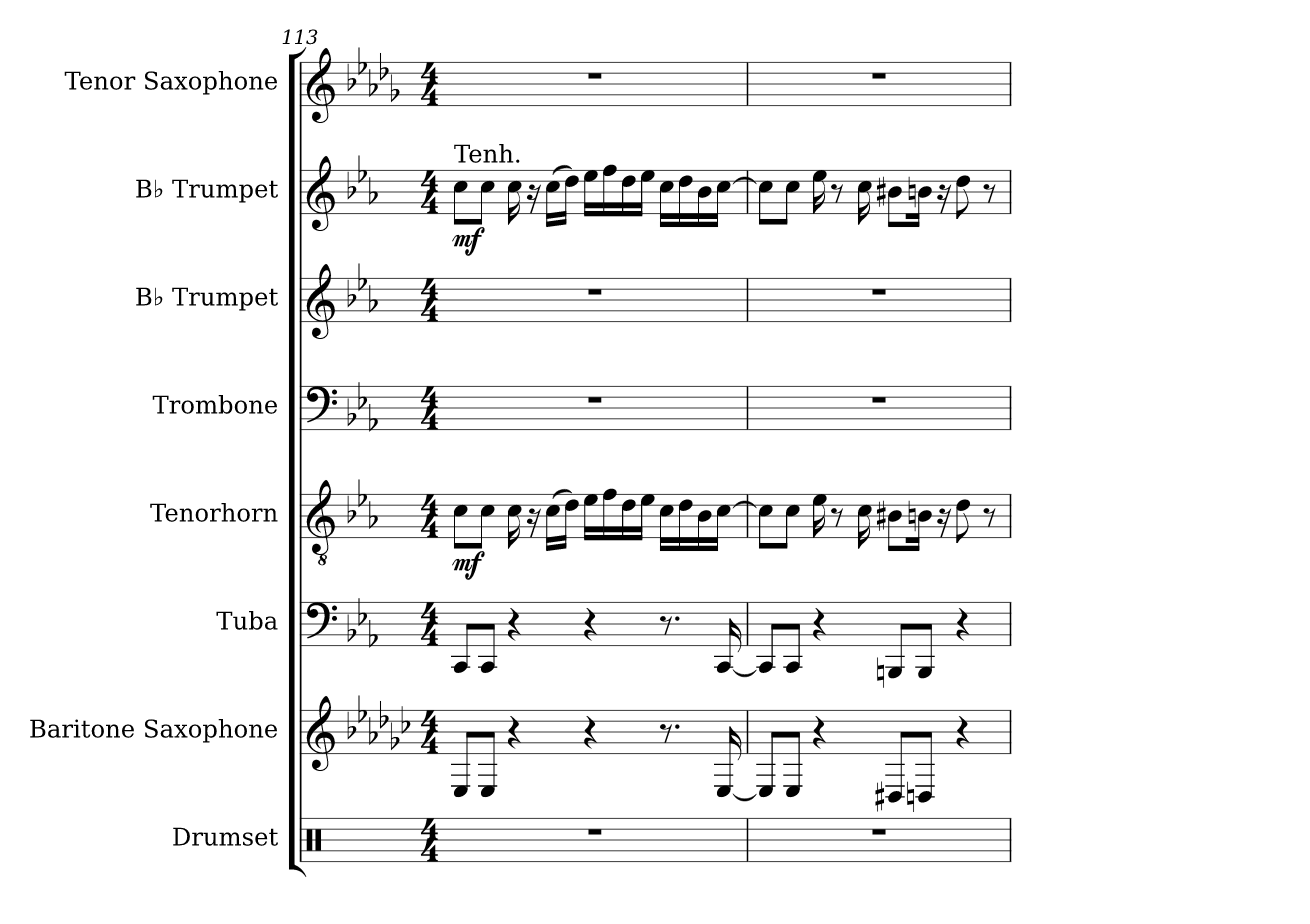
**kern	**kern	**kern	**kern	**dynam	**kern	**kern	**kern	**dynam	**kern
*part8	*part7	*part6	*part5	*part5	*part4	*part3	*part2	*part2	*part1
*staff8	*staff7	*staff6	*staff5	*staff5	*staff4	*staff3	*staff2	*staff2	*staff1
*I"Drumset	*I"Baritone Saxophone	*I"Tuba	*I"Tenorhorn	*	*I"Trombone	*I"B♭ Trumpet	*I"B♭ Trumpet	*	*I"Tenor Saxophone
*I'D. Set	*I'Bar. Sax.	*I'Tba.	*I'Tenh.	*	*I'Tbn.	*I'B♭ Tpt.	*I'B♭ Tpt.	*	*I'T. Sax.
*clefX	*clefG2	*clefF4	*clefGv2	*	*clefF4	*clefG2	*clefG2	*	*clefG2
*	*ITrd12c21	*	*ITrd1c2	*	*	*ITrd1c2	*ITrd1c2	*	*ITrd8c14
*k[]	*k[b-e-a-d-g-c-]	*k[b-e-a-]	*k[b-e-a-d-g-]	*	*k[b-e-a-]	*k[b-e-a-d-g-]	*k[b-e-a-d-g-]	*	*k[b-e-a-d-g-]
*M4/4	*M4/4	*M4/4	*M4/4	*	*M4/4	*M4/4	*M4/4	*	*M4/4
=113	=113	=113	=113	=113	=113	=113	=113	=113	=113
!	!	!	!	!	!	!	!LO:TX:a:t=Tenh.	!	!
!	!	!	!	!LO:DY:b	!	!	!	!LO:DY:b	!
1r	8EE-L	8CCL	8B-L	mf	1r	1r	8b-L	mf	1r
.	8EE-J	8CCJ	8B-J	.	.	.	8b-J	.	.
.	4r	4r	16B-	.	.	.	16b-	.	.
.	.	.	16r	.	.	.	16r	.	.
.	.	.	(>16B-LL	.	.	.	(>16b-LL	.	.
.	.	.	16cJJ)	.	.	.	16ccJJ)	.	.
.	4r	4r	16d-LL	.	.	.	16dd-LL	.	.
.	.	.	16e-	.	.	.	16ee-!	.	.
.	.	.	16c	.	.	.	16cc	.	.
.	.	.	16d-JJ	.	.	.	16dd-!JJ	.	.
.	8.r	8.r	16B-LL	.	.	.	16b-LL	.	.
.	.	.	16c	.	.	.	16cc!	.	.
.	.	.	16A-	.	.	.	16a-	.	.
.	[16EE-	[16CC	[16B-JJ	.	.	.	[16b-JJ	.	.
=114	=114	=114	=114	=114	=114	=114	=114	=114	=114
1r	8EE-L]	8CCL]	8B-L]	.	1r	1r	8b-L]	.	1r
.	8EE-J	8CCJ	8B-J	.	.	.	8b-J	.	.
.	4r	4r	16d-	.	.	.	16dd-	.	.
.	.	.	8r	.	.	.	8r	.	.
.	.	.	16B-	.	.	.	16b-	.	.
.	8DD#XL	8BBBnL	8A#XL	.	.	.	8a#XL	.	.
.	8DDJ	8BBBJ	16AJk	.	.	.	16aJk	.	.
.	.	.	16r	.	.	.	16r	.	.
.	4r	4r	8c	.	.	.	8cc	.	.
.	.	.	8r	.	.	.	8r	.	.
=	=	=	=	=	=	=	=	=	=
*-	*-	*-	*-	*-	*-	*-	*-	*-	*-
